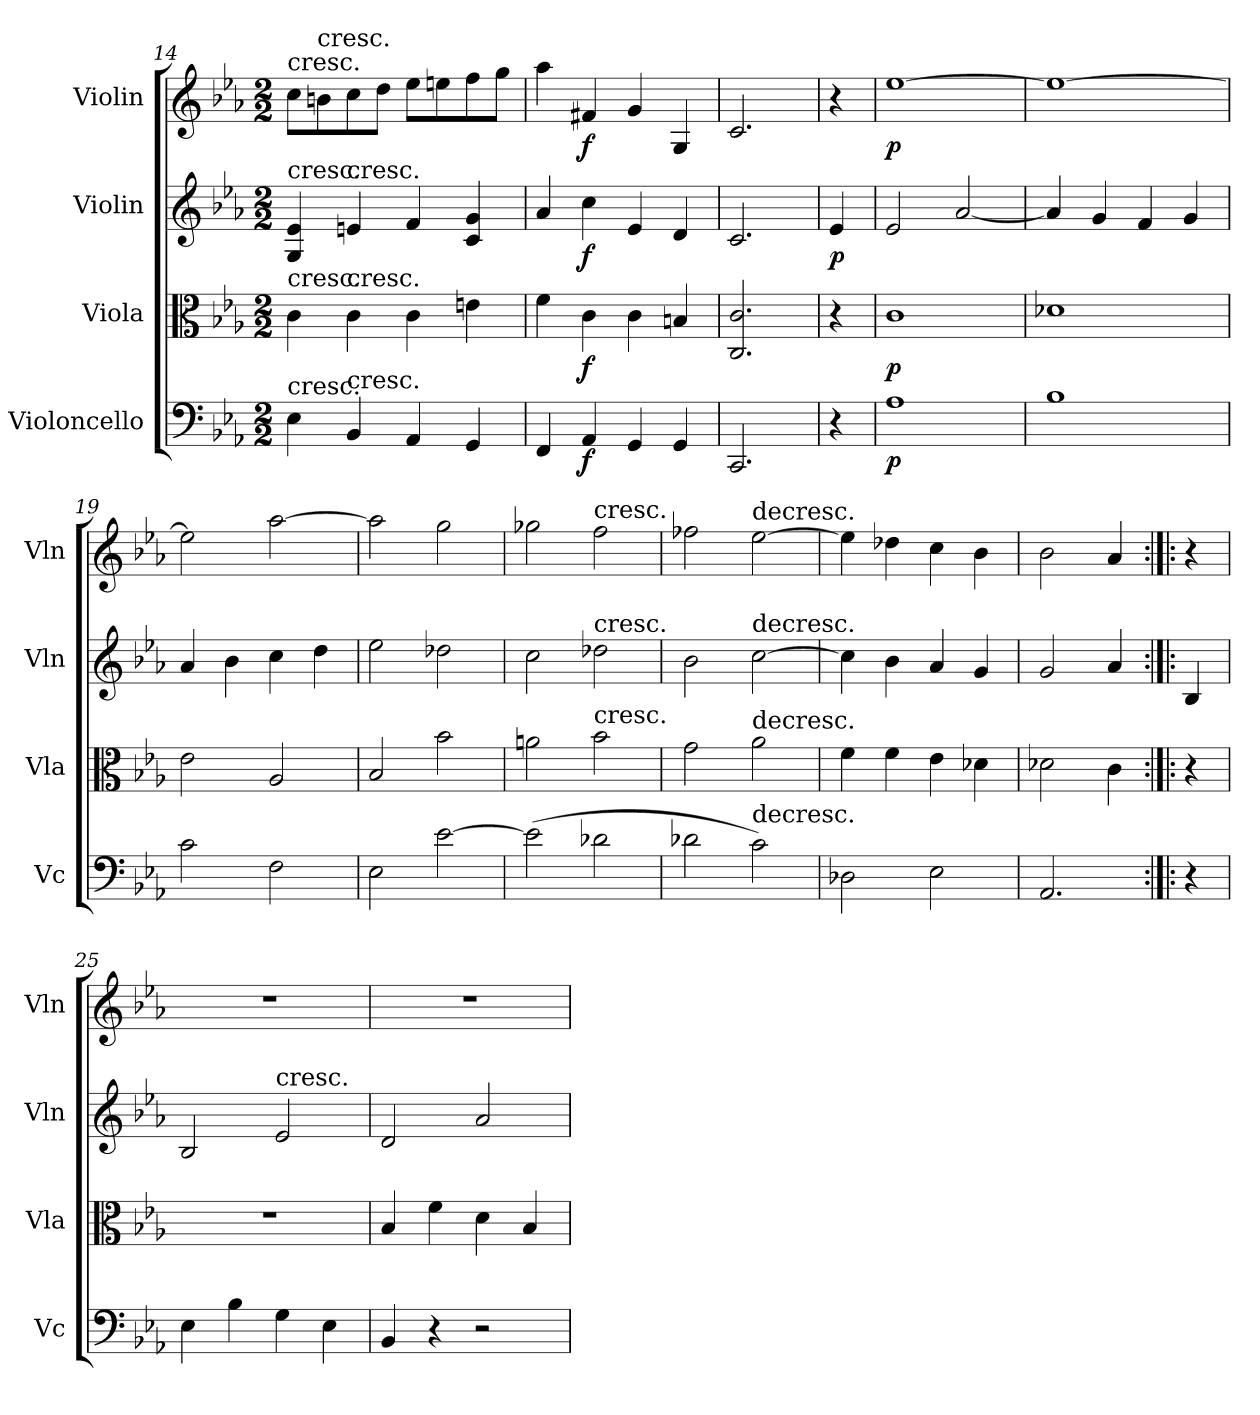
**kern	**dynam	**kern	**dynam	**kern	**dynam	**kern	**dynam
*part4	*part4	*part3	*part3	*part2	*part2	*part1	*part1
*staff4	*staff4	*staff3	*staff3	*staff2	*staff2	*staff1	*staff1
*I"Violoncello	*	*I"Viola	*	*I"Violin	*	*I"Violin	*
*I'Vc	*	*I'Vla	*	*I'Vln	*	*I'Vln	*
*clefF4	*	*clefC3	*	*clefG2	*	*clefG2	*
*k[b-e-a-]	*	*k[b-e-a-]	*	*k[b-e-a-]	*	*k[b-e-a-]	*
*M2/2	*	*M2/2	*	*M2/2	*	*M2/2	*
=14	=14	=14	=14	=14	=14	=14	=14
!	!	!	!	!	!	!LO:TX:t=cresc.	!
!	!	!	!	!LO:TX:t=cresc.	!	!	!
!	!	!LO:TX:t=cresc.	!	!	!	!	!
!LO:TX:t=cresc.	!	!	!	!	!	!	!
4E-\	.	4c\	.	4G/ 4e-/	.	8cc\L	.
!	!	!	!	!	!	!LO:TX:t=cresc.	!
.	.	.	.	.	.	8bn\	.
!	!	!	!	!LO:TX:t=cresc.	!	!	!
!	!	!LO:TX:t=cresc.	!	!	!	!	!
!LO:TX:t=cresc.	!	!	!	!	!	!	!
4BB-/	.	4c\	.	4en/	.	8cc\	.
.	.	.	.	.	.	8dd\J	.
4AA-/	.	4c\	.	4f/	.	8ee-\L	.
.	.	.	.	.	.	8een\	.
4GG/	.	4en\	.	4c/ 4g/	.	8ff\	.
.	.	.	.	.	.	8gg\J	.
=15	=15	=15	=15	=15	=15	=15	=15
4FF/	.	4f\	.	4a-/	.	4aa-\	.
4AA-/	f	4c\	f	4cc\	f	4f#X/	f
4GG/	.	4c\	.	4e-/	.	4g/	.
4GG/	.	4Bn/	.	4d/	.	4G/	.
=16	=16	=16	=16	=16	=16	=16	=16
2.CC/	.	2.C/ 2.c/	.	2.c/	.	2.c/	.
=	=	=	=	=	=	=	=
4r	.	4r	.	4e-/	p	4r	.
=17	=17	=17	=17	=17	=17	=17	=17
1A-	p	1c	p	2e-/	.	[1ee-	p
.	.	.	.	[2a-/	.	.	.
=18	=18	=18	=18	=18	=18	=18	=18
1B-	.	1d-X	.	4a-/]	.	1ee-_	.
.	.	.	.	4g/	.	.	.
.	.	.	.	4f/	.	.	.
.	.	.	.	4g/	.	.	.
=19	=19	=19	=19	=19	=19	=19	=19
2c\	.	2e-\	.	4a-/	.	2ee-\]	.
.	.	.	.	4b-\	.	.	.
2F\	.	2A-/	.	4cc\	.	[2aa-\	.
.	.	.	.	4dd\	.	.	.
=20	=20	=20	=20	=20	=20	=20	=20
2E-\	.	2B-/	.	2ee-\	.	2aa-\]	.
[2e-\	.	2b-\	.	2dd-X\	.	2gg\	.
=21	=21	=21	=21	=21	=21	=21	=21
(2e-\]	.	2an\	.	2cc\	.	2gg-X\	.
!	!	!	!	!	!	!LO:TX:t=cresc.	!
!	!	!	!	!LO:TX:t=cresc.	!	!	!
!	!	!LO:TX:t=cresc.	!	!	!	!	!
2d-X\	.	2b-\	.	2dd-X\	.	2ff\	.
=22	=22	=22	=22	=22	=22	=22	=22
2d-X\	.	2g\	.	2b-\	.	2ff-X\	.
!	!	!	!	!	!	!LO:TX:t=decresc.	!
!	!	!	!	!LO:TX:t=decresc.	!	!	!
!	!	!LO:TX:t=decresc.	!	!	!	!	!
!LO:TX:t=decresc.	!	!	!	!	!	!	!
2c\)	.	2a-\	.	[2cc\	.	[2ee-\	.
=23	=23	=23	=23	=23	=23	=23	=23
2D-X\	.	4f\	.	4cc\]	.	4ee-\]	.
.	.	4f\	.	4b-\	.	4dd-X\	.
2E-\	.	4e-\	.	4a-/	.	4cc\	.
.	.	4d-X\	.	4g/	.	4b-\	.
=24	=24	=24	=24	=24	=24	=24	=24
2.AA-/	.	2d-X\	.	2g/	.	2b-\	.
.	.	4c\	.	4a-/	.	4a-/	.
=:|!|:	=:|!|:	=:|!|:	=:|!|:	=:|!|:	=:|!|:	=:|!|:	=:|!|:
4r	.	4r	.	4B-/	.	4r	.
=25	=25	=25	=25	=25	=25	=25	=25
4E-\	.	1r	.	2B-/	.	1r	.
4B-\	.	.	.	.	.	.	.
!	!	!	!	!LO:TX:t=cresc.	!	!	!
4G\	.	.	.	2e-/	.	.	.
4E-\	.	.	.	.	.	.	.
=26	=26	=26	=26	=26	=26	=26	=26
4BB-/	.	4B-/	.	2d/	.	1r	.
4r	.	4f\	.	.	.	.	.
2r	.	4d\	.	2a-/	.	.	.
.	.	4B-/	.	.	.	.	.
=	=	=	=	=	=	=	=
*-	*-	*-	*-	*-	*-	*-	*-
